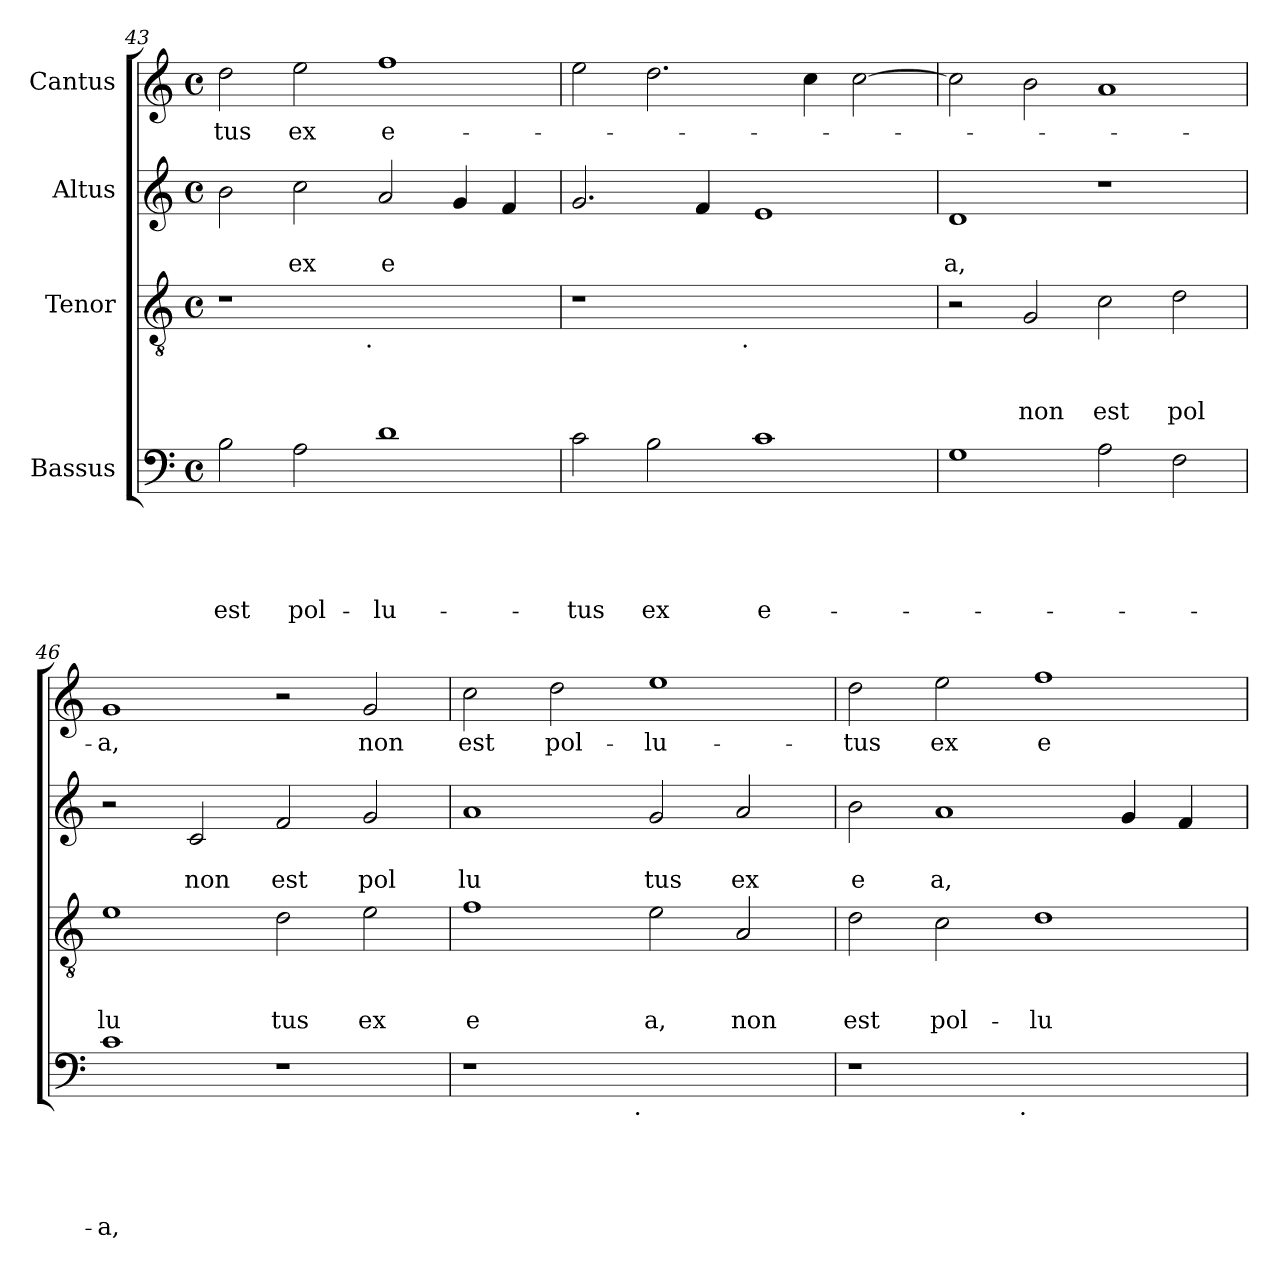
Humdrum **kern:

**kern	**text	**text	**text	**text	**text	**kern	**text	**text	**text	**kern	**text	**text	**kern	**text
*part4	*part4	*part4	*part4	*part4	*part4	*part3	*part3	*part3	*part3	*part2	*part2	*part2	*part1	*part1
*staff4	*staff4	*staff4	*staff4	*staff4	*staff4	*staff3	*staff3	*staff3	*staff3	*staff2	*staff2	*staff2	*staff1	*staff1
*I"Bassus	*	*	*	*	*	*I"Tenor	*	*	*	*I"Altus	*	*	*I"Cantus	*
*clefF4	*	*	*	*	*	*clefGv2	*	*	*	*clefG2	*	*	*clefG2	*
*k[]	*	*	*	*	*	*k[]	*	*	*	*k[]	*	*	*k[]	*
*C:	*	*	*	*	*	*C:	*	*	*	*C:	*	*	*C:	*
*M4/4	*	*	*	*	*	*M4/4	*	*	*	*M4/4	*	*	*M4/4	*
*met(c)	*	*	*	*	*	*met(c)	*	*	*	*met(c)	*	*	*met(c)	*
=43	=43	=43	=43	=43	=43	=43	=43	=43	=43	=43	=43	=43	=43	=43
!	!	!	!	!	!LO:LY:b	!	!	!	!	!	!	!	!	!LO:LY:b
*	*	*	*	*	*	*^	*	*	*	*	*	*	*	*
2B\	.	.	.	.	est	1r	2ryy	.	.	.	2b\	.	.	2dd\	-tus
!	!	!	!	!	!LO:LY:b	!	!	!	!	!	!	!	!LO:LY:b	!	!LO:LY:b
2A\	.	.	.	.	pol-	.	4...ryy	.	.	.	2cc\	.	ex	2ee\	ex
!	!	!	!	!	!	!	!LO:TX:b:t=.	!	!	!	!	!	!	!	!
.	.	.	.	.	.	.	1ryy	.	.	.	.	.	.	.	.
!	!	!	!	!	!LO:LY:b	!	!	!	!	!	!	!	!LO:LY:b	!	!LO:LY:b:rj
1d	.	.	.	.	-lu-	1ryy	.	.	.	.	2a/	.	e	1ff	e-
.	.	.	.	.	.	.	.	.	.	.	4g/	.	.	.	.
.	.	.	.	.	.	.	.	.	.	.	4f/	.	.	.	.
.	.	.	.	.	.	.	32ryy	.	.	.	.	.	.	.	.
=44	=44	=44	=44	=44	=44	=44	=44	=44	=44	=44	=44	=44	=44	=44	=44
!	!	!	!	!	!LO:LY:b	!	!	!	!	!	!	!	!	!	!
2c\	.	.	.	.	-tus	1r	2ryy	.	.	.	2.g/	.	.	2ee\	.
!	!	!	!	!	!LO:LY:b	!	!	!	!	!	!	!	!	!	!
2B\	.	.	.	.	ex	.	4...ryy	.	.	.	.	.	.	2.dd\	.
.	.	.	.	.	.	.	.	.	.	.	4f/	.	.	.	.
!	!	!	!	!	!	!	!LO:TX:b:t=.	!	!	!	!	!	!	!	!
.	.	.	.	.	.	.	1ryy	.	.	.	.	.	.	.	.
!	!	!	!	!	!LO:LY:b:rj	!	!	!	!	!	!	!	!	!	!
1c	.	.	.	.	e-	1ryy	.	.	.	.	1e	.	.	.	.
.	.	.	.	.	.	.	.	.	.	.	.	.	.	4cc\	.
.	.	.	.	.	.	.	.	.	.	.	.	.	.	[>2cc\	.
.	.	.	.	.	.	.	32ryy	.	.	.	.	.	.	.	.
=45	=45	=45	=45	=45	=45	=45	=45	=45	=45	=45	=45	=45	=45	=45	=45
!	!	!	!	!	!	!	!	!	!	!	!	!	!LO:LY:b	!	!
*	*	*	*	*	*	*v	*v	*	*	*	*	*	*	*	*
1G	.	.	.	.	.	2r	.	.	.	1d	.	a,	2cc\]	.
!	!	!	!	!	!	!	!	!	!LO:LY:b	!	!	!	!	!
.	.	.	.	.	.	2G/	.	.	non	.	.	.	2b\	.
!	!	!	!	!	!	!	!	!	!LO:LY:b	!	!	!	!	!
2A\	.	.	.	.	.	2c\	.	.	est	1r	.	.	1a	.
!	!	!	!	!	!	!	!	!	!LO:LY:b	!	!	!	!	!
2F\	.	.	.	.	.	2d\	.	.	pol	.	.	.	.	.
=46	=46	=46	=46	=46	=46	=46	=46	=46	=46	=46	=46	=46	=46	=46
!	!	!	!	!	!LO:LY:b	!	!	!	!LO:LY:b	!	!	!	!	!LO:LY:b
1c	.	.	.	.	-a,	1e	.	.	lu	2r	.	.	1g	-a,
!	!	!	!	!	!	!	!	!	!	!	!	!LO:LY:b	!	!
.	.	.	.	.	.	.	.	.	.	2c/	.	non	.	.
!	!	!	!	!	!	!	!	!	!LO:LY:b	!	!	!LO:LY:b	!	!
1r	.	.	.	.	.	2d\	.	.	tus	2f/	.	est	2r	.
!	!	!	!	!	!	!	!	!	!LO:LY:b	!	!	!LO:LY:b	!	!LO:LY:b
.	.	.	.	.	.	2e\	.	.	ex	2g/	.	pol	2g/	non
=47	=47	=47	=47	=47	=47	=47	=47	=47	=47	=47	=47	=47	=47	=47
!	!	!	!	!	!	!	!	!	!LO:LY:b	!	!	!LO:LY:b	!	!LO:LY:b
*^	*	*	*	*	*	*	*	*	*	*	*	*	*	*
1r	2ryy	.	.	.	.	.	1f	.	.	e	1a	.	lu	2cc\	est
!	!	!	!	!	!	!	!	!	!	!	!	!	!	!	!LO:LY:b
.	4...ryy	.	.	.	.	.	.	.	.	.	.	.	.	2dd\	pol-
!	!LO:TX:b:t=.	!	!	!	!	!	!	!	!	!	!	!	!	!	!
.	1ryy	.	.	.	.	.	.	.	.	.	.	.	.	.	.
!	!	!	!	!	!	!	!	!	!	!LO:LY:b	!	!	!LO:LY:b	!	!LO:LY:b
1ryy	.	.	.	.	.	.	2e\	.	.	a,	2g/	.	tus	1ee	-lu-
!	!	!	!	!	!	!	!	!	!	!LO:LY:b	!	!	!LO:LY:b	!	!
.	.	.	.	.	.	.	2A/	.	.	non	2a/	.	ex	.	.
.	32ryy	.	.	.	.	.	.	.	.	.	.	.	.	.	.
!!LO:PB:g=z
=48	=48	=48	=48	=48	=48	=48	=48	=48	=48	=48	=48	=48	=48	=48	=48
!	!	!	!	!	!	!	!	!	!	!LO:LY:b	!	!	!LO:LY:b	!	!LO:LY:b
1r	2ryy	.	.	.	.	.	2d\	.	.	est	2b\	.	e	2dd\	-tus
!	!	!	!	!	!	!	!	!	!	!LO:LY:b	!	!	!LO:LY:b	!	!LO:LY:b
.	4...ryy	.	.	.	.	.	2c\	.	.	pol-	1a	.	a,	2ee\	ex
!	!LO:TX:b:t=.	!	!	!	!	!	!	!	!	!	!	!	!	!	!
.	1ryy	.	.	.	.	.	.	.	.	.	.	.	.	.	.
!	!	!	!	!	!	!	!	!	!	!LO:LY:b	!	!	!	!	!LO:LY:b:rj
1ryy	.	.	.	.	.	.	1d	.	.	-lu-	.	.	.	1ff	e
.	.	.	.	.	.	.	.	.	.	.	4g/	.	.	.	.
.	.	.	.	.	.	.	.	.	.	.	4f/	.	.	.	.
.	32ryy	.	.	.	.	.	.	.	.	.	.	.	.	.	.
*v	*v	*	*	*	*	*	*	*	*	*	*	*	*	*	*
=	=	=	=	=	=	=	=	=	=	=	=	=	=	=
*-	*-	*-	*-	*-	*-	*-	*-	*-	*-	*-	*-	*-	*-	*-
